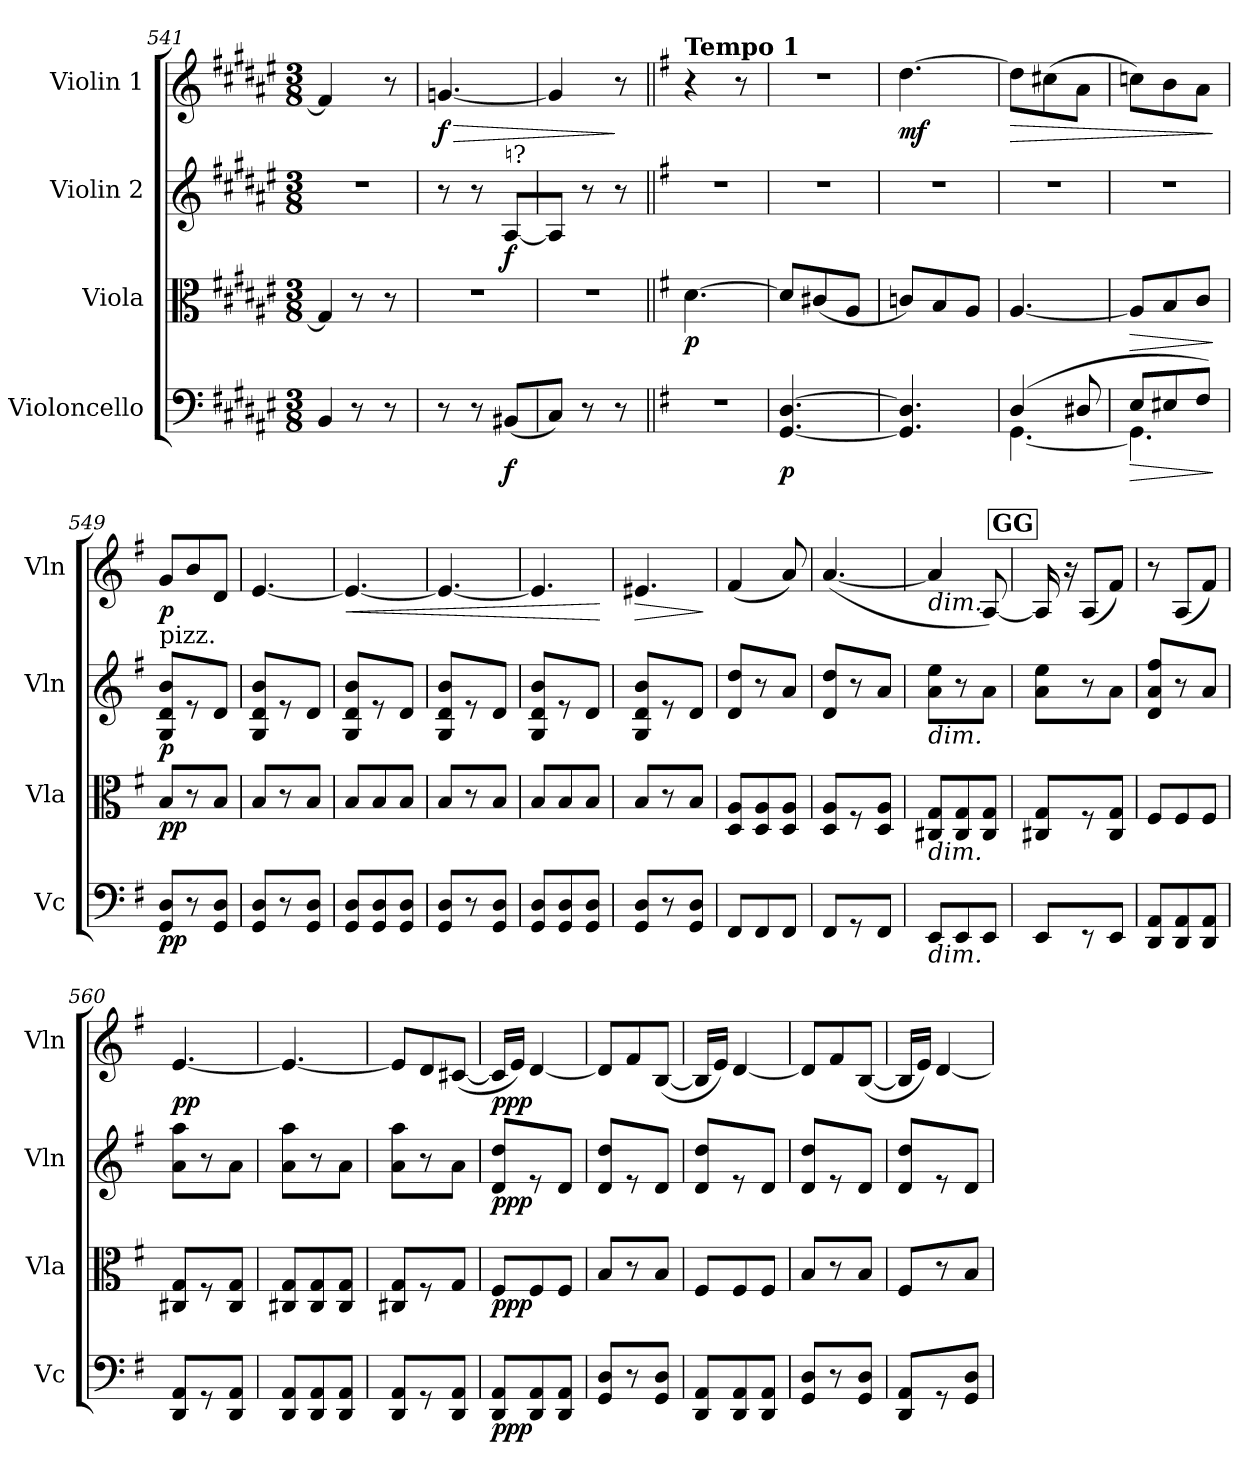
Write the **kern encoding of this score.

**kern	**dynam	**kern	**dynam	**kern	**dynam	**kern	**dynam
*part4	*part4	*part3	*part3	*part2	*part2	*part1	*part1
*staff4	*staff4	*staff3	*staff3	*staff2	*staff2	*staff1	*staff1
*I"Violoncello	*	*I"Viola	*	*I"Violin 2	*	*I"Violin 1	*
*I'Vc	*	*I'Vla	*	*I'Vln	*	*I'Vln	*
*clefF4	*	*clefC3	*	*clefG2	*	*clefG2	*
*k[f#c#g#d#a#e#]	*	*k[f#c#g#d#a#e#]	*	*k[f#c#g#d#a#e#]	*	*k[f#c#g#d#a#e#]	*
*M3/8	*	*M3/8	*	*M3/8	*	*M3/8	*
*MM172	*	*MM172	*	*MM172	*	*MM172	*
=541	=541	=541	=541	=541	=541	=541	=541
8BB/J	.	8G/J]	.	4.r	.	4f/]	.
8r	.	8r	.	.	.	.	.
8r	.	8r	.	.	.	8r	.
=542	=542	=542	=542	=542	=542	=542	=542
!	!	!	!	!	!	!	!LO:HP:b
!	!	!	!	!	!	!	!LO:DY:n=1:b
8r	.	4.r	.	8r	.	[4.gn/	> f
8r	.	.	.	8r	.	.	.
!	!	!	!	!LO:TX:a:t=♮?	!	!	!
!	!LO:DY:b	!	!	!	!LO:DY:b	!	!
(<8BB#X/L	f	.	.	[8A#/L	f	.	.
=543	=543	=543	=543	=543	=543	=543	=543
8C#/J)	.	4.r	.	8A#/J]	.	4g/]	.
8r	.	.	.	8r	.	.	.
8r	.	.	.	8r	.	8r	]
!!LO:PB:g=z
=544||	=544||	=544||	=544||	=544||	=544||	=544||	=544||
!!LO:REH:place=s1:a:B:fs=14:t=FF
*k[f#]	*	*k[f#]	*	*k[f#]	*	*k[f#]	*
!	!	!	!	!	!	!LO:TX:a:B:t=Tempo 1	!
!	!	!	!LO:DY:b	!	!	!	!
4.r	.	[4.d\	p	4.r	.	4r	.
.	.	.	.	.	.	8r	.
=545	=545	=545	=545	=545	=545	=545	=545
!	!LO:DY:b	!	!	!	!	!	!
[4.GG/ [4.D/	p	8d/L]	.	4.r	.	4.r	.
.	.	(<8c#X/	.	.	.	.	.
.	.	8A/J	.	.	.	.	.
=546	=546	=546	=546	=546	=546	=546	=546
!	!	!	!	!	!	!	!LO:DY:b
4.GG/] 4.D/]	.	8cn/L)	.	4.r	.	[4.dd\	mf
.	.	8B/	.	.	.	.	.
.	.	8A/J	.	.	.	.	.
=547	=547	=547	=547	=547	=547	=547	=547
*^	*	*	*	*	*	*	*
!	!	!	!	!	!	!	!	!LO:HP:b
(>4D/	[4.GG\	.	[4.A/	.	4.r	.	8dd\L]	>
.	.	.	.	.	.	.	(>8cc#X\	.
8D#X/	.	.	.	.	.	.	8a\J	.
=548	=548	=548	=548	=548	=548	=548	=548	=548
!	!	!LO:HP:b	!	!LO:HP:b	!	!	!	!
8E/L	4.GG\]	>	8A/L]	>	4.r	.	8ccn\L)	.
8E#X/	.	.	8B/	.	.	.	8b\	.
8F#/J)	.	.	8c/J	.	.	.	8a\J	.
*v	*v	*	*	*	*	*	*	*
.	]	.	]	.	.	.	]
=549	=549	=549	=549	=549	=549	=549	=549
!	!	!	!	!LO:TX:a:t=pizz.	!	!	!
!	!LO:DY:b	!	!LO:DY:b	!	!LO:DY:b	!	!LO:DY:b
8GG/ 8D/L	pp	8B/L	pp	8G/ 8d/ 8b/L	p	8g/L	p
8r	.	8r	.	8r	.	8b/	.
8GG/ 8D/J	.	8B/J	.	8d/J	.	8d/J	.
=550	=550	=550	=550	=550	=550	=550	=550
8GG/ 8D/L	.	8B/L	.	8G/ 8d/ 8b/L	.	[4.e/	.
8r	.	8r	.	8r	.	.	.
8GG/ 8D/J	.	8B/J	.	8d/J	.	.	.
=551	=551	=551	=551	=551	=551	=551	=551
!	!	!	!	!	!	!	!LO:HP:b
8GG/ 8D/L	.	8B/L	.	8G/ 8d/ 8b/L	.	4.e/_	<
8GG/ 8D/	.	8B/	.	8r	.	.	.
8GG/ 8D/J	.	8B/J	.	8d/J	.	.	.
=552	=552	=552	=552	=552	=552	=552	=552
8GG/ 8D/L	.	8B/L	.	8G/ 8d/ 8b/L	.	4.e/_	.
8r	.	8r	.	8r	.	.	.
8GG/ 8D/J	.	8B/J	.	8d/J	.	.	.
!!LO:LB:g=z
=553	=553	=553	=553	=553	=553	=553	=553
8GG/ 8D/L	.	8B/L	.	8G/ 8d/ 8b/L	.	4.e/]	.
8GG/ 8D/	.	8B/	.	8r	.	.	.
8GG/ 8D/J	.	8B/J	.	8d/J	.	.	.
.	.	.	.	.	.	.	[
=554	=554	=554	=554	=554	=554	=554	=554
!	!	!	!	!	!	!	!LO:HP:b
8GG/ 8D/L	.	8B/L	.	8G/ 8d/ 8b/L	.	4.e#X/	>
8r	.	8r	.	8r	.	.	.
8GG/ 8D/J	.	8B/J	.	8d/J	.	.	.
.	.	.	.	.	.	.	]
=555	=555	=555	=555	=555	=555	=555	=555
8FF#/L	.	8D/ 8A/L	.	8d/ 8dd/L	.	(<4f#/	.
8FF#/	.	8D/ 8A/	.	8r	.	.	.
8FF#/J	.	8D/ 8A/J	.	8a/J	.	8a/)	.
=556	=556	=556	=556	=556	=556	=556	=556
8FF#/L	.	8D/ 8A/L	.	8d/ 8dd/L	.	(>[4.a/	.
8r	.	8r	.	8r	.	.	.
8FF#/J	.	8D/ 8A/J	.	8a/J	.	.	.
=557	=557	=557	=557	=557	=557	=557	=557
!	!	!	!	!	!	!LO:TX:b:i:t=dim.	!
!	!	!	!	!LO:TX:b:i:t=dim.	!	!	!
!	!	!LO:TX:b:i:t=dim.	!	!	!	!	!
!LO:TX:b:i:t=dim.	!	!	!	!	!	!	!
8EE/L	.	8C#X/ 8G/L	.	8a\ 8ee\L	.	4a/]	.
8EE/	.	8C#/ 8G/	.	8r	.	.	.
8EE/J	.	8C#/ 8G/J	.	8a\J	.	[8A/)	.
!!LO:REH:place=s1:a:B:fs=14:t=GG
=558	=558	=558	=558	=558	=558	=558	=558
8EE/L	.	8C#X/ 8G/L	.	8a\ 8ee\L	.	16A/]	.
.	.	.	.	.	.	16r	.
8r	.	8r	.	8r	.	(<8A/L	.
8EE/J	.	8C#/ 8G/J	.	8a\J	.	8f#/J)	.
=559	=559	=559	=559	=559	=559	=559	=559
8DD/ 8AA/L	.	8F#/L	.	8d/ 8a/ 8ff#/L	.	8r	.
8DD/ 8AA/	.	8F#/	.	8r	.	(<8A/L	.
8DD/ 8AA/J	.	8F#/J	.	8a/J	.	8f#/J)	.
=560	=560	=560	=560	=560	=560	=560	=560
!	!	!	!	!	!	!	!LO:DY:b
8DD/ 8AA/L	.	8C#X/ 8G/L	.	8a\ 8aa\L	.	[4.e/	pp
8r	.	8r	.	8r	.	.	.
8DD/ 8AA/J	.	8C#/ 8G/J	.	8a\J	.	.	.
=561	=561	=561	=561	=561	=561	=561	=561
8DD/ 8AA/L	.	8C#X/ 8G/L	.	8a\ 8aa\L	.	4.e/_	.
8DD/ 8AA/	.	8C#/ 8G/	.	8r	.	.	.
8DD/ 8AA/J	.	8C#/ 8G/J	.	8a\J	.	.	.
!!LO:LB:g=z
=562	=562	=562	=562	=562	=562	=562	=562
8DD/ 8AA/L	.	8C#X/ 8G/L	.	8a\ 8aa\L	.	8e/L]	.
8r	.	8r	.	8r	.	8d/	.
8DD/ 8AA/J	.	8G/J	.	8a\J	.	(<[8c#X/J	.
=563	=563	=563	=563	=563	=563	=563	=563
!	!LO:DY:b	!	!LO:DY:b	!	!LO:DY:b	!	!LO:DY:b
8DD/ 8AA/L	ppp	8F#/L	ppp	8d/ 8dd/L	ppp	16c#/LL]	ppp
.	.	.	.	.	.	16e/JJ)	.
8DD/ 8AA/	.	8F#/	.	8r	.	[4d/	.
8DD/ 8AA/J	.	8F#/J	.	8d/J	.	.	.
=564	=564	=564	=564	=564	=564	=564	=564
8GG/ 8D/L	.	8B/L	.	8d/ 8dd/L	.	8d/L]	.
8r	.	8r	.	8r	.	8f#/	.
8GG/ 8D/J	.	8B/J	.	8d/J	.	(<[8B/J	.
=565	=565	=565	=565	=565	=565	=565	=565
8DD/ 8AA/L	.	8F#/L	.	8d/ 8dd/L	.	16B/LL]	.
.	.	.	.	.	.	16e/JJ)	.
8DD/ 8AA/	.	8F#/	.	8r	.	[4d/	.
8DD/ 8AA/J	.	8F#/J	.	8d/J	.	.	.
=566	=566	=566	=566	=566	=566	=566	=566
8GG/ 8D/L	.	8B/L	.	8d/ 8dd/L	.	8d/L]	.
8r	.	8r	.	8r	.	8f#/	.
8GG/ 8D/J	.	8B/J	.	8d/J	.	(<[8B/J	.
=567	=567	=567	=567	=567	=567	=567	=567
8DD/ 8AA/L	.	8F#/L	.	8d/ 8dd/L	.	16B/LL]	.
.	.	.	.	.	.	16e/JJ)	.
8r	.	8r	.	8r	.	[4d/	.
8GG/ 8D/J	.	8B/J	.	8d/J	.	.	.
=	=	=	=	=	=	=	=
*-	*-	*-	*-	*-	*-	*-	*-
